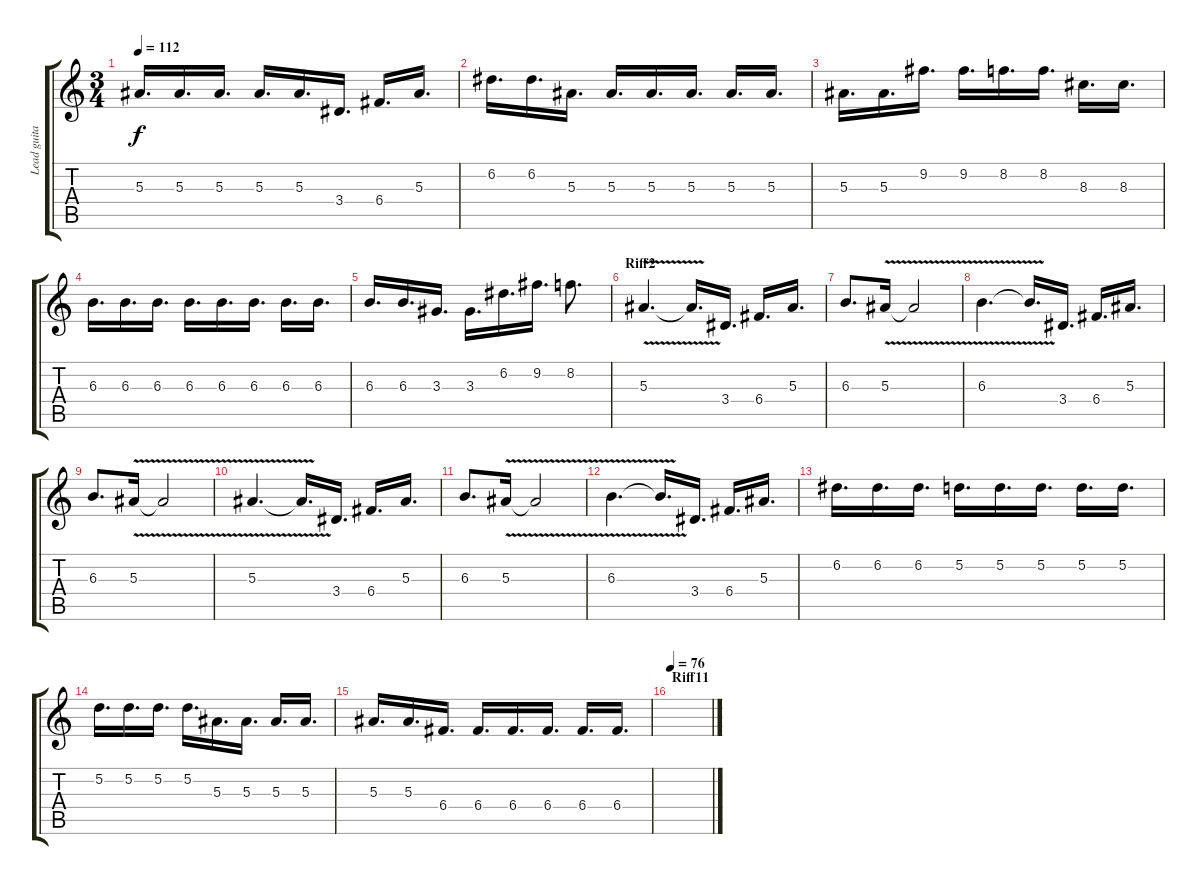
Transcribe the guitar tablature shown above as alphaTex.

\track ("Lead guitar 1" "Lead guita") {instrument overdrivenguitar}
\staff {score tabs}
\tuning (D4 A3 F3 C3 G2 D2) {hide}
\ts (3 4)
\tempo 112
\clef g2
\ks c
5.3.16{d dy f} 5.3.16{d} 5.3.16{d} 5.3.16{d} 5.3.16{d} 3.4.16{d} 6.4.16{d} 5.3.16{d} |
6.2.16{d} 6.2.16{d} 5.3.16{d} 5.3.16{d} 5.3.16{d} 5.3.16{d} 5.3.16{d} 5.3.16{d} |
5.3.16{d} 5.3.16{d} 9.2.16{d} 9.2.16{d} 8.2.16{d} 8.2.16{d} 8.3.16{d} 8.3.16{d} |
6.3.16{d} 6.3.16{d} 6.3.16{d} 6.3.16{d} 6.3.16{d} 6.3.16{d} 6.3.16{d} 6.3.16{d} |
6.3.16{d} 6.3.16{d} 3.3.16{d} 3.3.16{d} 6.2.16{d} 9.2.16{d} 8.2.8{d} |
\section ("" "Riff2")
5.3{v}.4{d} 5.3{t}.16{d} 3.4.16{d} 6.4.16{d} 5.3.16{d} |
6.3.8{d} 5.3{v}.16 5.3{t}.2 |
6.3{v}.4{d} 6.3{t}.16{d} 3.4.16{d} 6.4.16{d} 5.3.16{d} |
6.3.8{d} 5.3{v}.16 5.3{t}.2 |
5.3{v}.4{d} 5.3{t}.16{d} 3.4.16{d} 6.4.16{d} 5.3.16{d} |
6.3.8{d} 5.3{v}.16 5.3{t}.2 |
6.3{v}.4{d} 6.3{t}.16{d} 3.4.16{d} 6.4.16{d} 5.3.16{d} |
6.2.16{d} 6.2.16{d} 6.2.16{d} 5.2.16{d} 5.2.16{d} 5.2.16{d} 5.2.16{d} 5.2.16{d} |
5.2.16{d} 5.2.16{d} 5.2.16{d} 5.2.16{d} 5.3.16{d} 5.3.16{d} 5.3.16{d} 5.3.16{d} |
5.3.16{d} 5.3.16{d} 6.4.16{d} 6.4.16{d} 6.4.16{d} 6.4.16{d} 6.4.16{d} 6.4.16{d} |
\section ("" "Riff11")
\tempo 76
